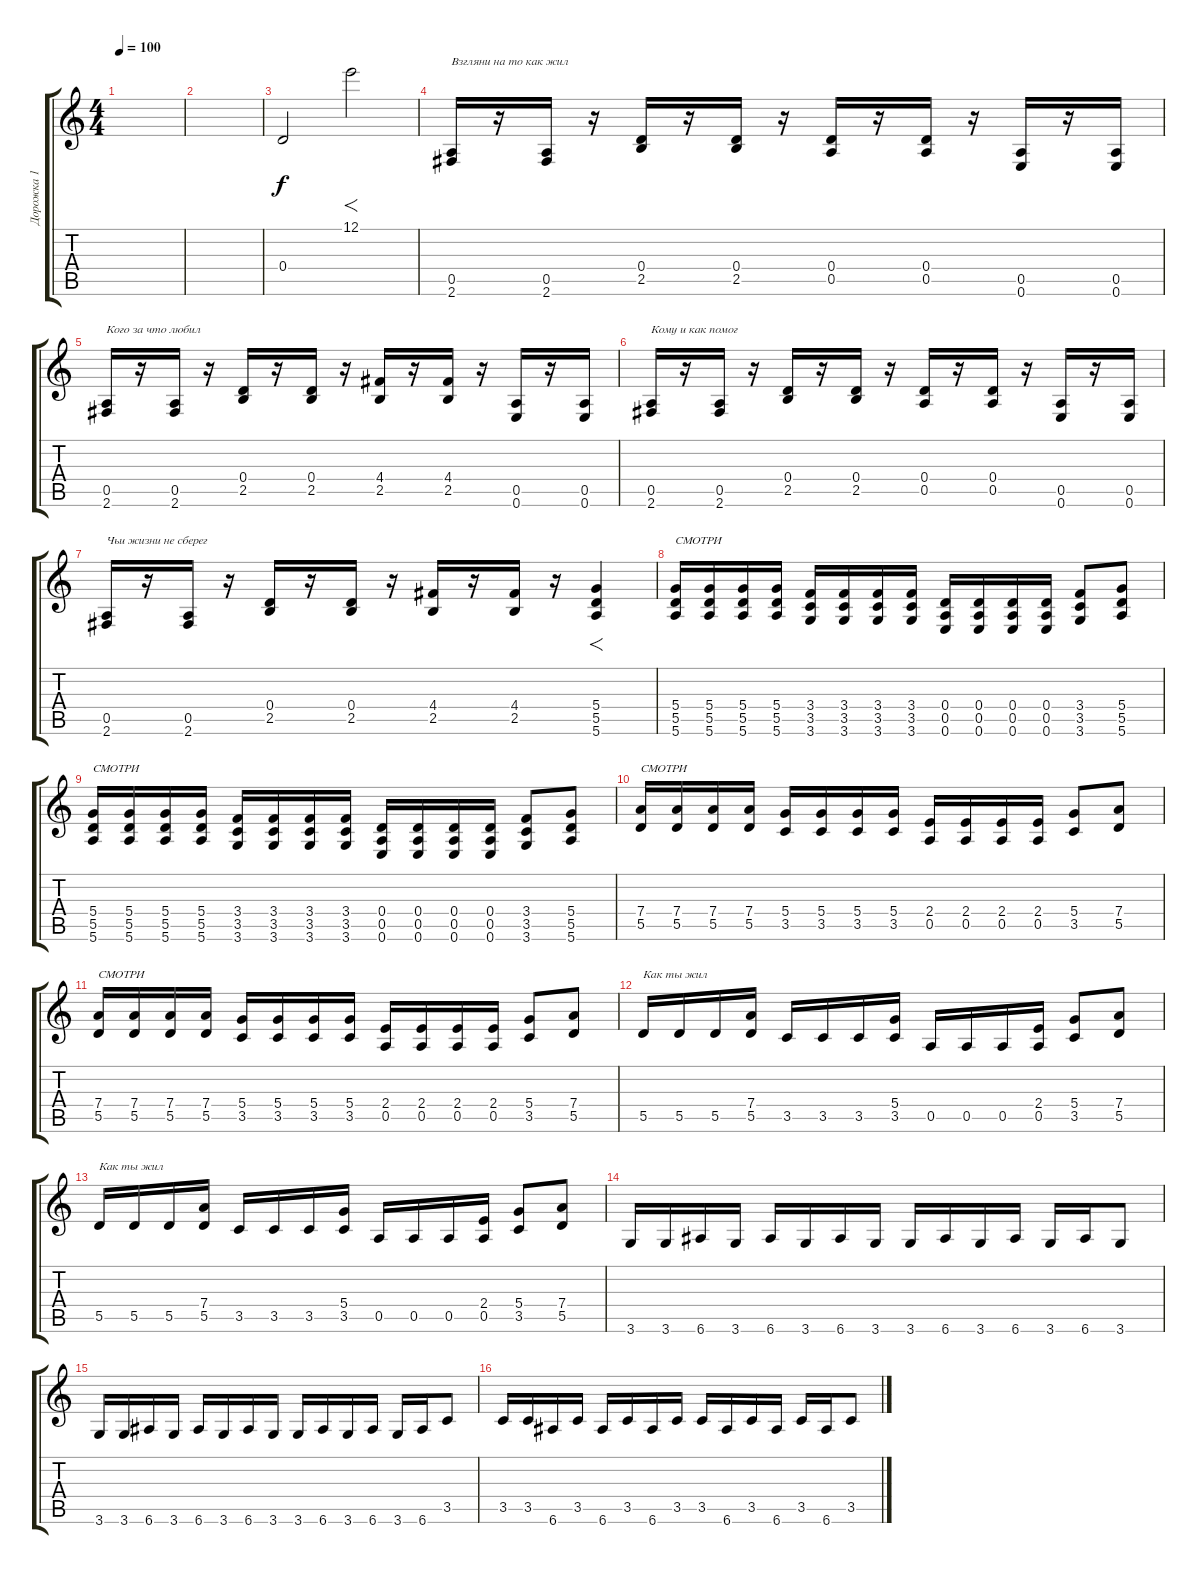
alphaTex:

\track ("Дорожка 1" "Дорожка 1") {instrument distortionguitar}
\staff {score tabs}
\tuning (E4 B3 G3 D3 A2 E2) {hide}
\ts (4 4)
\tempo 100
\clef g2
\ks c
|
|
0.4.2 12.1.2{f} |
(0.5 2.6).16{txt "Взгляни на то как жил"} r.16 (0.5 2.6).16 r.16 (0.4 2.5).16 r.16 (0.4 2.5).16 r.16 (0.4 0.5).16 r.16 (0.4 0.5).16 r.16 (0.5 0.6).16 r.16 (0.5 0.6).16 |
(0.5 2.6).16{txt "Кого за что любил"} r.16 (0.5 2.6).16 r.16 (0.4 2.5).16 r.16 (0.4 2.5).16 r.16 (4.4 2.5).16 r.16 (4.4 2.5).16 r.16 (0.5 0.6).16 r.16 (0.5 0.6).16 |
(0.5 2.6).16{txt "Кому и как помог"} r.16 (0.5 2.6).16 r.16 (0.4 2.5).16 r.16 (0.4 2.5).16 r.16 (0.4 0.5).16 r.16 (0.4 0.5).16 r.16 (0.5 0.6).16 r.16 (0.5 0.6).16 |
(0.5 2.6).16{txt "Чьи жизни не сберег"} r.16 (0.5 2.6).16 r.16 (0.4 2.5).16 r.16 (0.4 2.5).16 r.16 (4.4 2.5).16 r.16 (4.4 2.5).16 r.16 (5.4 5.5 5.6).4{f} |
(5.4 5.5 5.6).16{txt "СМОТРИ"} (5.4 5.5 5.6).16 (5.4 5.5 5.6).16 (5.4 5.5 5.6).16 (3.4 3.5 3.6).16 (3.4 3.5 3.6).16 (3.4 3.5 3.6).16 (3.4 3.5 3.6).16 (0.4 0.5 0.6).16 (0.4 0.5 0.6).16 (0.4 0.5 0.6).16 (0.4 0.5 0.6).16 (3.4 3.5 3.6).8 (5.4 5.5 5.6).8 |
(5.4 5.5 5.6).16{txt "СМОТРИ"} (5.4 5.5 5.6).16 (5.4 5.5 5.6).16 (5.4 5.5 5.6).16 (3.4 3.5 3.6).16 (3.4 3.5 3.6).16 (3.4 3.5 3.6).16 (3.4 3.5 3.6).16 (0.4 0.5 0.6).16 (0.4 0.5 0.6).16 (0.4 0.5 0.6).16 (0.4 0.5 0.6).16 (3.4 3.5 3.6).8 (5.4 5.5 5.6).8 |
(7.4 5.5).16{txt "СМОТРИ"} (7.4 5.5).16 (7.4 5.5).16 (7.4 5.5).16 (5.4 3.5).16 (5.4 3.5).16 (5.4 3.5).16 (5.4 3.5).16 (2.4 0.5).16 (2.4 0.5).16 (2.4 0.5).16 (2.4 0.5).16 (5.4 3.5).8 (7.4 5.5).8 |
(7.4 5.5).16{txt "СМОТРИ"} (7.4 5.5).16 (7.4 5.5).16 (7.4 5.5).16 (5.4 3.5).16 (5.4 3.5).16 (5.4 3.5).16 (5.4 3.5).16 (2.4 0.5).16 (2.4 0.5).16 (2.4 0.5).16 (2.4 0.5).16 (5.4 3.5).8 (7.4 5.5).8 |
5.5.16{txt "Как ты жил"} 5.5.16 5.5.16 (7.4 5.5).16 3.5.16 3.5.16 3.5.16 (5.4 3.5).16 0.5.16 0.5.16 0.5.16 (2.4 0.5).16 (5.4 3.5).8 (7.4 5.5).8 |
5.5.16{txt "Как ты жил"} 5.5.16 5.5.16 (7.4 5.5).16 3.5.16 3.5.16 3.5.16 (5.4 3.5).16 0.5.16 0.5.16 0.5.16 (2.4 0.5).16 (5.4 3.5).8 (7.4 5.5).8 |
3.6.16 3.6.16 6.6.16 3.6.16 6.6.16 3.6.16 6.6.16 3.6.16 3.6.16 6.6.16 3.6.16 6.6.16 3.6.16 6.6.16 3.6.8 |
3.6.16 3.6.16 6.6.16 3.6.16 6.6.16 3.6.16 6.6.16 3.6.16 3.6.16 6.6.16 3.6.16 6.6.16 3.6.16 6.6.16 3.5.8 |
3.5.16 3.5.16 6.6.16 3.5.16 6.6.16 3.5.16 6.6.16 3.5.16 3.5.16 6.6.16 3.5.16 6.6.16 3.5.16 6.6.16 3.5.8
